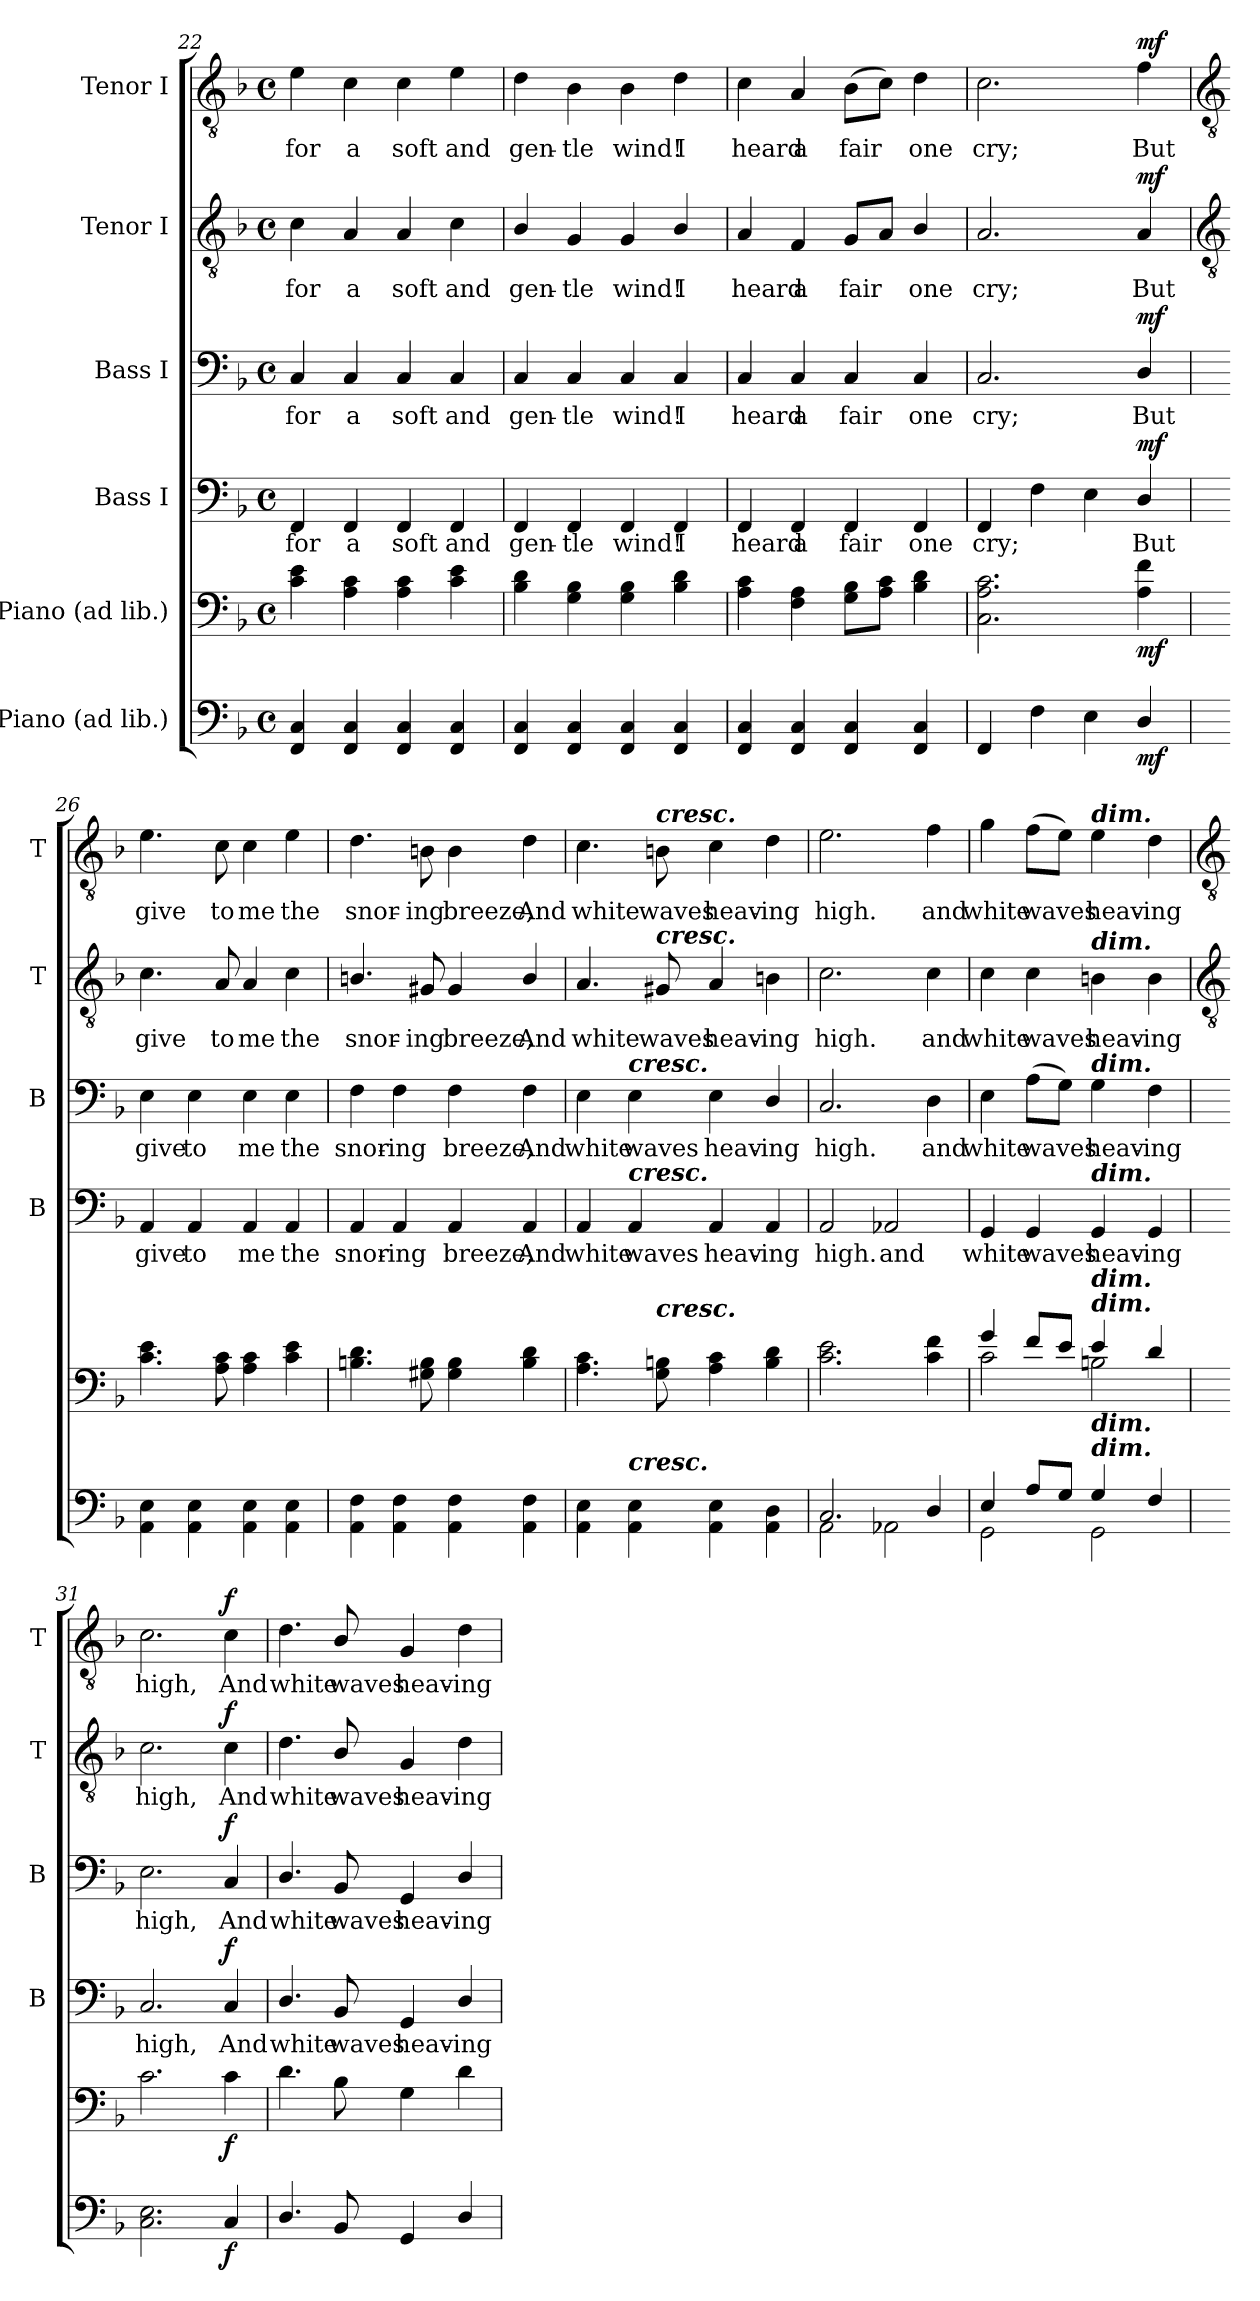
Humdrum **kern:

**kern	**dynam	**kern	**dynam	**kern	**text	**dynam	**kern	**text	**dynam	**kern	**text	**dynam	**kern	**text	**dynam
*part6	*part6	*part5	*part5	*part4	*part4	*part4	*part3	*part3	*part3	*part2	*part2	*part2	*part1	*part1	*part1
*staff6	*staff6	*staff5	*staff5	*staff4	*staff4	*staff4	*staff3	*staff3	*staff3	*staff2	*staff2	*staff2	*staff1	*staff1	*staff1
*I"Piano (ad lib.)	*	*I"Piano (ad lib.)	*	*I"Bass I	*	*	*I"Bass I	*	*	*I"Tenor I	*	*	*I"Tenor I	*	*
*	*	*	*	*I'B	*	*	*I'B	*	*	*I'T	*	*	*I'T	*	*
*clefF4	*	*clefF4	*	*clefF4	*	*	*clefF4	*	*	*clefGv2	*	*	*clefGv2	*	*
*k[b-]	*	*k[b-]	*	*k[b-]	*	*	*k[b-]	*	*	*k[b-]	*	*	*k[b-]	*	*
*F:	*	*F:	*	*F:	*	*	*F:	*	*	*F:	*	*	*F:	*	*
*M4/4	*	*M4/4	*	*M4/4	*	*	*M4/4	*	*	*M4/4	*	*	*M4/4	*	*
*met(c)	*	*met(c)	*	*met(c)	*	*	*met(c)	*	*	*met(c)	*	*	*met(c)	*	*
=22	=22	=22	=22	=22	=22	=22	=22	=22	=22	=22	=22	=22	=22	=22	=22
!	!	!	!	!	!LO:LY:b	!	!	!LO:LY:b	!	!	!LO:LY:b	!	!	!LO:LY:b	!
4FF 4C	.	4c 4e	.	4FF	for	.	4C	for	.	4c	for	.	4e	for	.
!	!	!	!	!	!LO:LY:b	!	!	!LO:LY:b	!	!	!LO:LY:b	!	!	!LO:LY:b	!
4FF 4C	.	4A 4c	.	4FF	a	.	4C	a	.	4A	a	.	4c	a	.
!	!	!	!	!	!LO:LY:b	!	!	!LO:LY:b	!	!	!LO:LY:b	!	!	!LO:LY:b	!
4FF 4C	.	4A 4c	.	4FF	soft	.	4C	soft	.	4A	soft	.	4c	soft	.
!	!	!	!	!	!LO:LY:b	!	!	!LO:LY:b	!	!	!LO:LY:b	!	!	!LO:LY:b	!
4FF 4C	.	4c 4e	.	4FF	and	.	4C	and	.	4c	and	.	4e	and	.
=23	=23	=23	=23	=23	=23	=23	=23	=23	=23	=23	=23	=23	=23	=23	=23
!	!	!	!	!	!LO:LY:b	!	!	!LO:LY:b	!	!	!LO:LY:b	!	!	!LO:LY:b	!
4FF 4C	.	4B- 4d	.	4FF	gen-	.	4C	gen-	.	4B-/	gen-	.	4d	gen-	.
!	!	!	!	!	!LO:LY:b	!	!	!LO:LY:b	!	!	!LO:LY:b	!	!	!LO:LY:b	!
4FF 4C	.	4G 4B-	.	4FF	-tle	.	4C	-tle	.	4G	-tle	.	4B-	-tle	.
!	!	!	!	!	!LO:LY:b	!	!	!LO:LY:b	!	!	!LO:LY:b	!	!	!LO:LY:b	!
4FF 4C	.	4G 4B-	.	4FF	wind!	.	4C	wind!	.	4G	wind!	.	4B-	wind!	.
!	!	!	!	!	!LO:LY:b	!	!	!LO:LY:b	!	!	!LO:LY:b	!	!	!LO:LY:b	!
4FF 4C	.	4B- 4d	.	4FF	I	.	4C	I	.	4B-/	I	.	4d	I	.
=24	=24	=24	=24	=24	=24	=24	=24	=24	=24	=24	=24	=24	=24	=24	=24
!	!	!	!	!	!LO:LY:b	!	!	!LO:LY:b	!	!	!LO:LY:b	!	!	!LO:LY:b	!
4FF 4C	.	4A 4c	.	4FF	heard	.	4C	heard	.	4A	heard	.	4c	heard	.
!	!	!	!	!	!LO:LY:b	!	!	!LO:LY:b	!	!	!LO:LY:b	!	!	!LO:LY:b	!
4FF 4C	.	4F 4A	.	4FF	a	.	4C	a	.	4F	a	.	4A	a	.
!	!	!	!	!	!LO:LY:b	!	!	!LO:LY:b	!	!	!LO:LY:b	!	!	!LO:LY:b	!
4FF 4C	.	8G 8B-L	.	4FF	fair	.	4C	fair	.	8GL	fair	.	(>8B-L	fair	.
.	.	8A 8cJ	.	.	.	.	.	.	.	8AJ	.	.	8cJ)	.	.
!	!	!	!	!	!LO:LY:b	!	!	!LO:LY:b	!	!	!LO:LY:b	!	!	!LO:LY:b	!
4FF 4C	.	4B- 4d	.	4FF	one	.	4C	one	.	4B-/	one	.	4d	one	.
=25	=25	=25	=25	=25	=25	=25	=25	=25	=25	=25	=25	=25	=25	=25	=25
!	!	!	!	!	!LO:LY:b	!	!	!LO:LY:b	!	!	!LO:LY:b	!	!	!LO:LY:b	!
4FF/	.	2.C 2.A 2.c	.	4FF	cry;	.	2.C	cry;	.	2.A	cry;	.	2.c	cry;	.
4F	.	.	.	4F	.	.	.	.	.	.	.	.	.	.	.
4E	.	.	.	4E	.	.	.	.	.	.	.	.	.	.	.
!	!LO:DY:b	!	!LO:DY:b	!	!LO:LY:b	!LO:DY:b	!	!LO:LY:b	!LO:DY:b	!	!LO:LY:b	!LO:DY:b	!	!LO:LY:b	!LO:DY:b
4D/	mf	4A 4f	mf	4D/	But	mf	4D/	But	mf	4A	But	mf	4f	But	mf
!!LO:LB:g=z
=26	=26	=26	=26	=26	=26	=26	=26	=26	=26	=26	=26	=26	=26	=26	=26
*	*	*	*	*	*	*	*	*	*	*clefGv2	*	*	*clefGv2	*	*
*^	*	*^	*	*	*	*	*	*	*	*	*	*	*	*	*
!	!	!	!	!	!	!	!LO:LY:b	!	!	!LO:LY:b	!	!	!LO:LY:b	!	!	!LO:LY:b	!
1ryy	4AA 4E	.	1ryy	4.c\ 4.e\	.	4AA	give	.	4E	give	.	4.c	give	.	4.e	give	.
!	!	!	!	!	!	!	!LO:LY:b	!	!	!LO:LY:b	!	!	!	!	!	!	!
.	4AA 4E	.	.	.	.	4AA	to	.	4E	to	.	.	.	.	.	.	.
!	!	!	!	!	!	!	!	!	!	!	!	!	!LO:LY:b	!	!	!LO:LY:b	!
.	.	.	.	8A\ 8c\	.	.	.	.	.	.	.	8A	to	.	8c	to	.
!	!	!	!	!	!	!	!LO:LY:b	!	!	!LO:LY:b	!	!	!LO:LY:b	!	!	!LO:LY:b	!
.	4AA 4E	.	.	4A\ 4c\	.	4AA	me	.	4E	me	.	4A	me	.	4c	me	.
!	!	!	!	!	!	!	!LO:LY:b	!	!	!LO:LY:b	!	!	!LO:LY:b	!	!	!LO:LY:b	!
.	4AA 4E	.	.	4c\ 4e\	.	4AA	the	.	4E	the	.	4c	the	.	4e	the	.
=27	=27	=27	=27	=27	=27	=27	=27	=27	=27	=27	=27	=27	=27	=27	=27	=27	=27
!	!	!	!	!	!	!	!LO:LY:b	!	!	!LO:LY:b	!	!	!LO:LY:b	!	!	!LO:LY:b	!
1ryy	4AA 4F	.	1ryy	4.Bn\ 4.d\	.	4AA	snor-	.	4F	snor-	.	4.Bn/	snor-	.	4.d	snor-	.
!	!	!	!	!	!	!	!LO:LY:b	!	!	!LO:LY:b	!	!	!	!	!	!	!
.	4AA 4F	.	.	.	.	4AA	-ing	.	4F	-ing	.	.	.	.	.	.	.
!	!	!	!	!	!	!	!	!	!	!	!	!	!LO:LY:b	!	!	!LO:LY:b	!
.	.	.	.	8G#X\ 8B\	.	.	.	.	.	.	.	8G#X	-ing	.	8Bn	-ing	.
!	!	!	!	!	!	!	!LO:LY:b	!	!	!LO:LY:b	!	!	!LO:LY:b	!	!	!LO:LY:b	!
.	4AA 4F	.	.	4G#\ 4B\	.	4AA	breeze,	.	4F	breeze,	.	4G#	breeze,	.	4B	breeze,	.
!	!	!	!	!	!	!	!LO:LY:b	!	!	!LO:LY:b	!	!	!LO:LY:b	!	!	!LO:LY:b	!
.	4AA 4F	.	.	4B\ 4d\	.	4AA	And	.	4F	And	.	4B/	And	.	4d	And	.
=28	=28	=28	=28	=28	=28	=28	=28	=28	=28	=28	=28	=28	=28	=28	=28	=28	=28
!	!	!	!	!	!	!	!LO:LY:b	!	!	!LO:LY:b	!	!	!LO:LY:b	!	!	!LO:LY:b	!
1ryy	4AA 4E	.	1ryy	4.A\ 4.c\	.	4AA	white	.	4E	white	.	4.A	white	.	4.c	white	.
!	!	!	!	!	!	!	!	!	!LO:TX:a:Bi:t=cresc.	!	!	!	!	!	!	!	!
!	!	!	!	!	!	!LO:TX:a:Bi:t=cresc.	!	!	!	!	!	!	!	!	!	!	!
!	!LO:TX:a:Bi:t=cresc.	!	!	!	!	!	!	!	!	!	!	!	!	!	!	!	!
!	!	!	!	!	!	!	!LO:LY:b	!	!	!LO:LY:b	!	!	!	!	!	!	!
.	4AA 4E	.	.	.	.	4AA	waves	.	4E	waves	.	.	.	.	.	.	.
!	!	!	!	!	!	!	!	!	!	!	!	!	!	!	!LO:TX:a:Bi:t=cresc.	!	!
!	!	!	!	!	!	!	!	!	!	!	!	!LO:TX:a:Bi:t=cresc.	!	!	!	!	!
!	!	!	!	!LO:TX:a:Bi:t=cresc.	!	!	!	!	!	!	!	!	!	!	!	!	!
!	!	!	!	!	!	!	!	!	!	!	!	!	!LO:LY:b	!	!	!LO:LY:b	!
.	.	.	.	8G\ 8Bn\	.	.	.	.	.	.	.	8G#X	waves	.	8Bn	waves	.
!	!	!	!	!	!	!	!LO:LY:b	!	!	!LO:LY:b	!	!	!LO:LY:b	!	!	!LO:LY:b	!
.	4AA 4E	.	.	4A\ 4c\	.	4AA	heav-	.	4E	heav-	.	4A	heav-	.	4c	heav-	.
!	!	!	!	!	!	!	!LO:LY:b	!	!	!LO:LY:b	!	!	!LO:LY:b	!	!	!LO:LY:b	!
.	4AA 4D	.	.	4B\ 4d\	.	4AA	-ing	.	4D/	-ing	.	4Bn\	-ing	.	4d	-ing	.
=29	=29	=29	=29	=29	=29	=29	=29	=29	=29	=29	=29	=29	=29	=29	=29	=29	=29
!	!	!	!	!	!	!	!LO:LY:b	!	!	!LO:LY:b	!	!	!LO:LY:b	!	!	!LO:LY:b	!
2.C/	2AA\	.	1ryy	2.c\ 2.e\	.	2AA	high.	.	2.C	high.	.	2.c	high.	.	2.e	high.	.
!	!	!	!	!	!	!	!LO:LY:b	!	!	!	!	!	!	!	!	!	!
.	2AA-X\	.	.	.	.	2AA-X	and	.	.	.	.	.	.	.	.	.	.
!	!	!	!	!	!	!	!	!	!	!LO:LY:b	!	!	!LO:LY:b	!	!	!LO:LY:b	!
4D/	.	.	.	4c\ 4f\	.	.	.	.	4D	and	.	4c	and	.	4f	and	.
=30	=30	=30	=30	=30	=30	=30	=30	=30	=30	=30	=30	=30	=30	=30	=30	=30	=30
!	!	!	!	!	!	!	!LO:LY:b	!	!	!LO:LY:b	!	!	!LO:LY:b	!	!	!LO:LY:b	!
4E/	2GG\	.	4g/	2c\	.	4GG	white	.	4E	white	.	4c	white	.	4g	white	.
!	!	!	!	!	!	!	!LO:LY:b	!	!	!LO:LY:b	!	!	!LO:LY:b	!	!	!LO:LY:b	!
8A/L	.	.	8f/L	.	.	4GG	waves	.	(>8AL	waves	.	4c	waves	.	(>8fL	waves	.
8G/J	.	.	8e/J	.	.	.	.	.	8GJ)	.	.	.	.	.	8eJ)	.	.
!	!	!	!	!	!	!	!	!	!	!	!	!	!	!	!LO:TX:a:Bi:t=dim.	!	!
!	!	!	!	!	!	!	!	!	!	!	!	!LO:TX:a:Bi:t=dim.	!	!	!	!	!
!	!	!	!	!	!	!	!	!	!LO:TX:a:Bi:t=dim.	!	!	!	!	!	!	!	!
!	!	!	!	!	!	!LO:TX:a:Bi:t=dim.	!	!	!	!	!	!	!	!	!	!	!
!	!	!	!LO:TX:a:Bi:t=dim.	!	!	!	!	!	!	!	!	!	!	!	!	!	!
!	!	!	!LO:TX:a:Bi:t=dim.	!	!	!	!	!	!	!	!	!	!	!	!	!	!
!LO:TX:a:Bi:t=dim.	!	!	!	!	!	!	!	!	!	!	!	!	!	!	!	!	!
!LO:TX:a:Bi:t=dim.	!	!	!	!	!	!	!	!	!	!	!	!	!	!	!	!	!
!	!	!	!	!	!	!	!LO:LY:b	!	!	!LO:LY:b	!	!	!LO:LY:b	!	!	!LO:LY:b	!
4G/	2GG\	.	4e/	2Bn\	.	4GG	heav-	.	4G	heav-	.	4Bn	heav-	.	4e	heav-	.
!	!	!	!	!	!	!	!LO:LY:b	!	!	!LO:LY:b	!	!	!LO:LY:b	!	!	!LO:LY:b	!
4F/	.	.	4d/	.	.	4GG	-ing	.	4F	-ing	.	4B	-ing	.	4d	-ing	.
*v	*v	*	*	*	*	*	*	*	*	*	*	*	*	*	*	*	*
*	*	*v	*v	*	*	*	*	*	*	*	*	*	*	*	*	*
!!LO:LB:g=z
=31	=31	=31	=31	=31	=31	=31	=31	=31	=31	=31	=31	=31	=31	=31	=31
*	*	*	*	*	*	*	*	*	*	*clefGv2	*	*	*clefGv2	*	*
!	!	!	!	!	!LO:LY:b	!	!	!LO:LY:b	!	!	!LO:LY:b	!	!	!LO:LY:b	!
2.C 2.E	.	2.c	.	2.C	high,	.	2.E	high,	.	2.c	high,	.	2.c	high,	.
!	!LO:DY:b	!	!LO:DY:b	!	!LO:LY:b	!LO:DY:b	!	!LO:LY:b	!LO:DY:b	!	!LO:LY:b	!LO:DY:b	!	!LO:LY:b	!LO:DY:b
4C	f	4c	f	4C	And	f	4C	And	f	4c	And	f	4c	And	f
=32	=32	=32	=32	=32	=32	=32	=32	=32	=32	=32	=32	=32	=32	=32	=32
!	!	!	!	!	!LO:LY:b	!	!	!LO:LY:b	!	!	!LO:LY:b	!	!	!LO:LY:b	!
4.D/	.	4.d	.	4.D/	white	.	4.D/	white	.	4.d	white	.	4.d	white	.
!	!	!	!	!	!LO:LY:b	!	!	!LO:LY:b	!	!	!LO:LY:b	!	!	!LO:LY:b	!
8BB-/	.	8B-\	.	8BB-/	waves	.	8BB-/	waves	.	8B-/	waves	.	8B-/	waves	.
!	!	!	!	!	!LO:LY:b	!	!	!LO:LY:b	!	!	!LO:LY:b	!	!	!LO:LY:b	!
4GG	.	4G	.	4GG	heav-	.	4GG	heav-	.	4G	heav-	.	4G	heav-	.
!	!	!	!	!	!LO:LY:b	!	!	!LO:LY:b	!	!	!LO:LY:b	!	!	!LO:LY:b	!
4D/	.	4d	.	4D/	-ing	.	4D/	-ing	.	4d	-ing	.	4d	-ing	.
=	=	=	=	=	=	=	=	=	=	=	=	=	=	=	=
*-	*-	*-	*-	*-	*-	*-	*-	*-	*-	*-	*-	*-	*-	*-	*-
